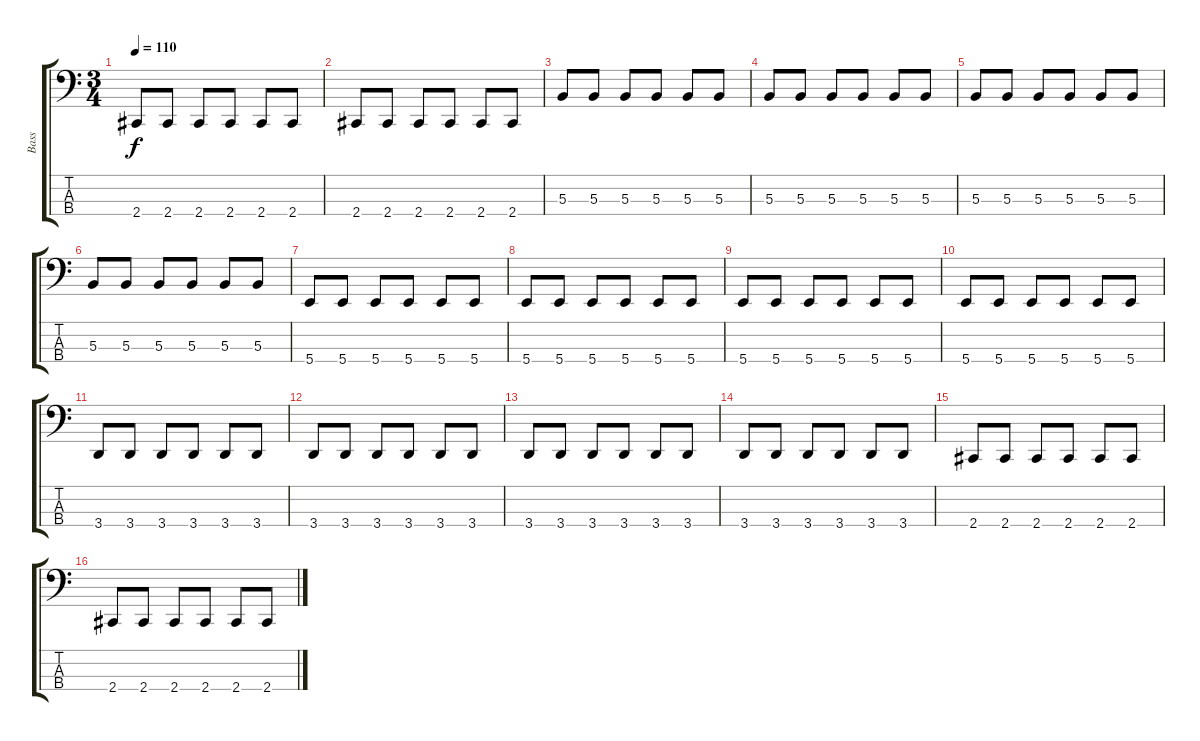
\track ("Bass" "Bass") {instrument electricbasspick}
\staff {score tabs}
\tuning (E2 B1 Gb1 B0) {hide}
\ts (3 4)
\tempo 110
\clef f4
\ks c
2.4.8{dy f} 2.4.8 2.4.8 2.4.8 2.4.8 2.4.8 |
2.4.8 2.4.8 2.4.8 2.4.8 2.4.8 2.4.8 |
5.3.8 5.3.8 5.3.8 5.3.8 5.3.8 5.3.8 |
5.3.8 5.3.8 5.3.8 5.3.8 5.3.8 5.3.8 |
5.3.8 5.3.8 5.3.8 5.3.8 5.3.8 5.3.8 |
5.3.8 5.3.8 5.3.8 5.3.8 5.3.8 5.3.8 |
5.4.8 5.4.8 5.4.8 5.4.8 5.4.8 5.4.8 |
5.4.8 5.4.8 5.4.8 5.4.8 5.4.8 5.4.8 |
5.4.8 5.4.8 5.4.8 5.4.8 5.4.8 5.4.8 |
5.4.8 5.4.8 5.4.8 5.4.8 5.4.8 5.4.8 |
3.4.8 3.4.8 3.4.8 3.4.8 3.4.8 3.4.8 |
3.4.8 3.4.8 3.4.8 3.4.8 3.4.8 3.4.8 |
3.4.8 3.4.8 3.4.8 3.4.8 3.4.8 3.4.8 |
3.4.8 3.4.8 3.4.8 3.4.8 3.4.8 3.4.8 |
2.4.8 2.4.8 2.4.8 2.4.8 2.4.8 2.4.8 |
2.4.8 2.4.8 2.4.8 2.4.8 2.4.8 2.4.8
